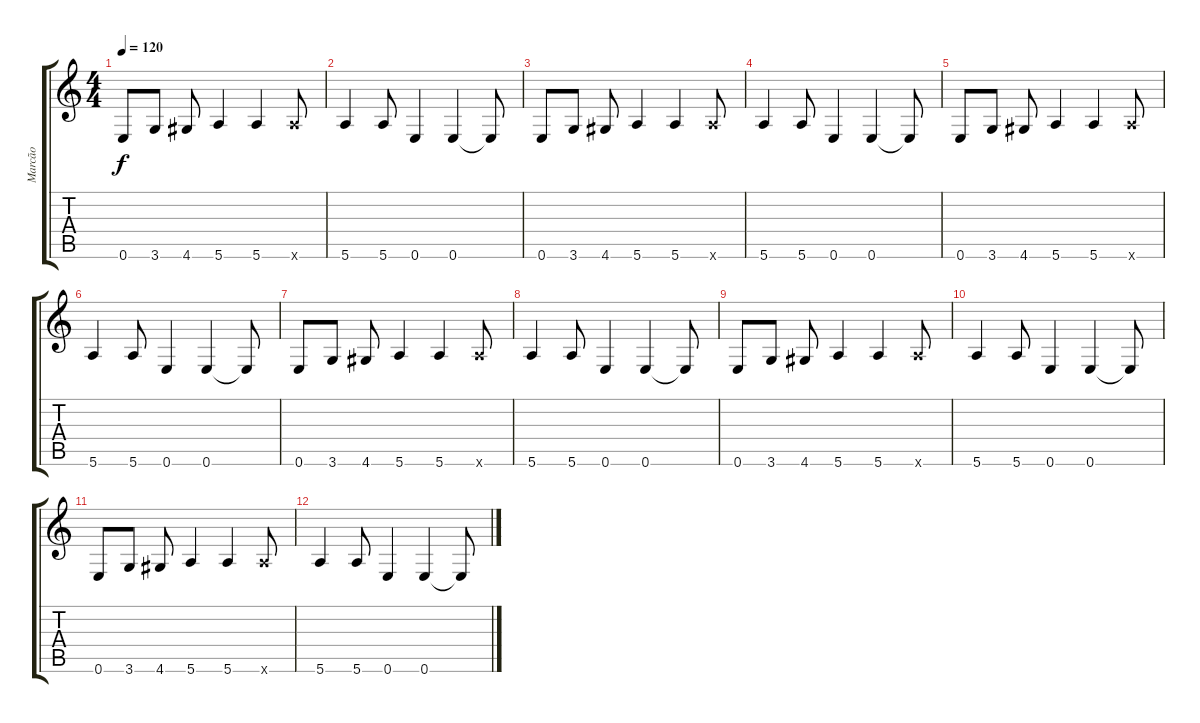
\track ("Marcão" "Marcão") {instrument overdrivenguitar}
\staff {score tabs}
\tuning (E4 B3 G3 D3 A2 E2) {hide}
\ts (4 4)
\tempo 120
\clef g2
\ks c
0.6.8{dy f} 3.6.8 4.6.8 5.6.4 5.6.4 5.6{x}.8 |
5.6.4 5.6.8 0.6.4 0.6.4 0.6{t}.8 |
0.6.8 3.6.8 4.6.8 5.6.4 5.6.4 5.6{x}.8 |
5.6.4 5.6.8 0.6.4 0.6.4 0.6{t}.8 |
0.6.8 3.6.8 4.6.8 5.6.4 5.6.4 5.6{x}.8 |
5.6.4 5.6.8 0.6.4 0.6.4 0.6{t}.8 |
0.6.8 3.6.8 4.6.8 5.6.4 5.6.4 5.6{x}.8 |
5.6.4 5.6.8 0.6.4 0.6.4 0.6{t}.8 |
0.6.8 3.6.8 4.6.8 5.6.4 5.6.4 5.6{x}.8 |
5.6.4 5.6.8 0.6.4 0.6.4 0.6{t}.8 |
0.6.8 3.6.8 4.6.8 5.6.4 5.6.4 5.6{x}.8 |
5.6.4 5.6.8 0.6.4 0.6.4 0.6{t}.8
